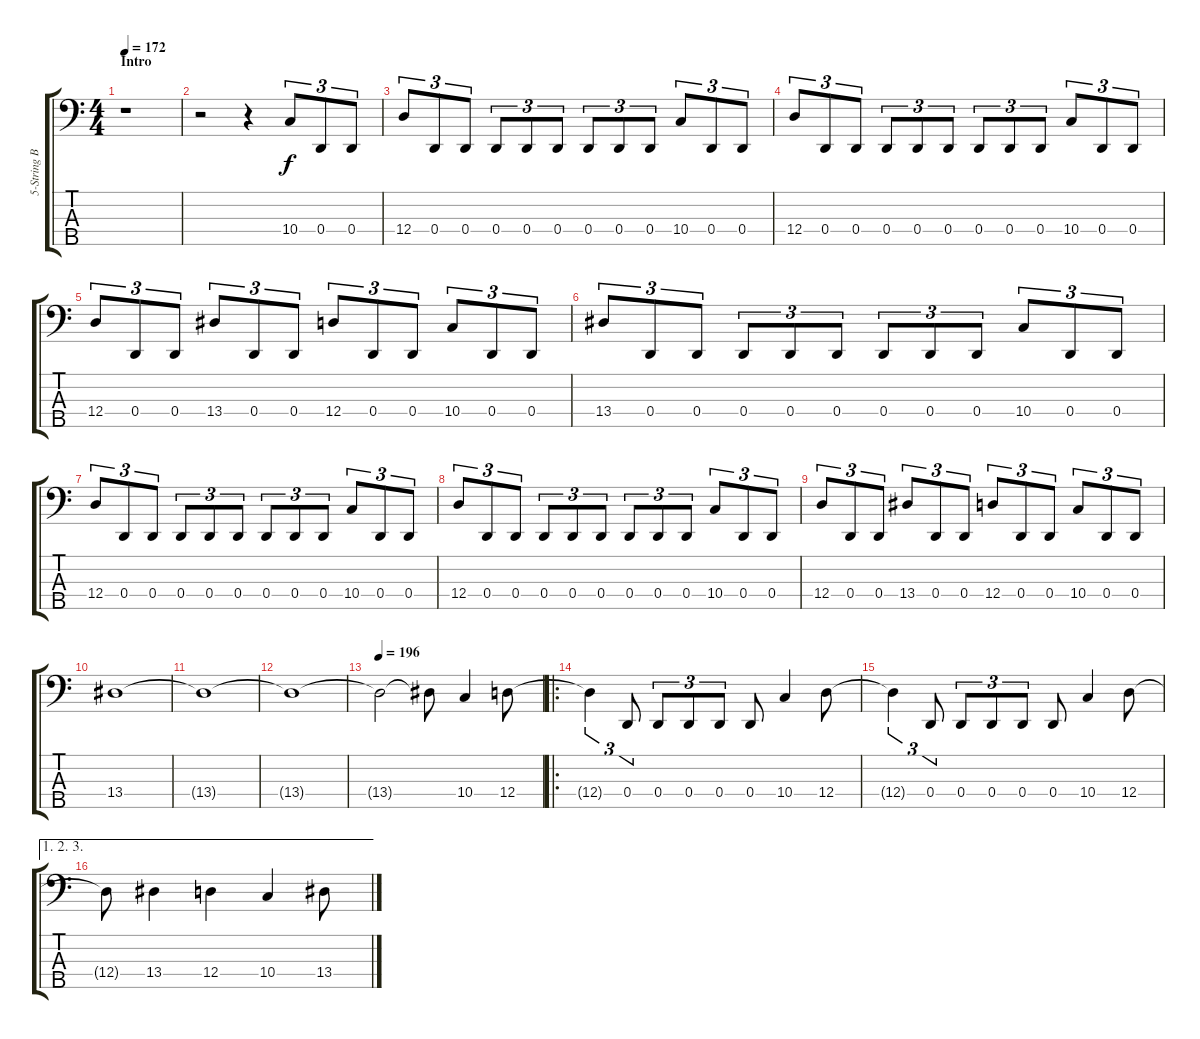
\track ("5-String Bass" "5-String B") {instrument electricbasspick}
\staff {score tabs}
\tuning (F2 C2 G1 D1 A0) {hide}
\ts (4 4)
\section ("" "Intro")
\tempo 172
\clef f4
\ks c
r.1{dy f volume 8 instrument electricbasspick} |
r.2 r.4 10.4.8{tu (3 2) volume 15} 0.4.8{tu (3 2)} 0.4.8{tu (3 2)} |
12.4.8{tu (3 2)} 0.4.8{tu (3 2)} 0.4.8{tu (3 2)} 0.4.8{tu (3 2)} 0.4.8{tu (3 2)} 0.4.8{tu (3 2)} 0.4.8{tu (3 2)} 0.4.8{tu (3 2)} 0.4.8{tu (3 2)} 10.4.8{tu (3 2)} 0.4.8{tu (3 2)} 0.4.8{tu (3 2)} |
12.4.8{tu (3 2)} 0.4.8{tu (3 2)} 0.4.8{tu (3 2)} 0.4.8{tu (3 2)} 0.4.8{tu (3 2)} 0.4.8{tu (3 2)} 0.4.8{tu (3 2)} 0.4.8{tu (3 2)} 0.4.8{tu (3 2)} 10.4.8{tu (3 2)} 0.4.8{tu (3 2)} 0.4.8{tu (3 2)} |
12.4.8{tu (3 2)} 0.4.8{tu (3 2)} 0.4.8{tu (3 2)} 13.4.8{tu (3 2)} 0.4.8{tu (3 2)} 0.4.8{tu (3 2)} 12.4.8{tu (3 2)} 0.4.8{tu (3 2)} 0.4.8{tu (3 2)} 10.4.8{tu (3 2)} 0.4.8{tu (3 2)} 0.4.8{tu (3 2)} |
13.4.8{tu (3 2)} 0.4.8{tu (3 2)} 0.4.8{tu (3 2)} 0.4.8{tu (3 2)} 0.4.8{tu (3 2)} 0.4.8{tu (3 2)} 0.4.8{tu (3 2)} 0.4.8{tu (3 2)} 0.4.8{tu (3 2)} 10.4.8{tu (3 2)} 0.4.8{tu (3 2)} 0.4.8{tu (3 2)} |
12.4.8{tu (3 2)} 0.4.8{tu (3 2)} 0.4.8{tu (3 2)} 0.4.8{tu (3 2)} 0.4.8{tu (3 2)} 0.4.8{tu (3 2)} 0.4.8{tu (3 2)} 0.4.8{tu (3 2)} 0.4.8{tu (3 2)} 10.4.8{tu (3 2)} 0.4.8{tu (3 2)} 0.4.8{tu (3 2)} |
12.4.8{tu (3 2)} 0.4.8{tu (3 2)} 0.4.8{tu (3 2)} 0.4.8{tu (3 2)} 0.4.8{tu (3 2)} 0.4.8{tu (3 2)} 0.4.8{tu (3 2)} 0.4.8{tu (3 2)} 0.4.8{tu (3 2)} 10.4.8{tu (3 2)} 0.4.8{tu (3 2)} 0.4.8{tu (3 2)} |
12.4.8{tu (3 2)} 0.4.8{tu (3 2)} 0.4.8{tu (3 2)} 13.4.8{tu (3 2)} 0.4.8{tu (3 2)} 0.4.8{tu (3 2)} 12.4.8{tu (3 2)} 0.4.8{tu (3 2)} 0.4.8{tu (3 2)} 10.4.8{tu (3 2)} 0.4.8{tu (3 2)} 0.4.8{tu (3 2)} |
13.4.1 |
13.4{t}.1 |
13.4{t}.1 |
\tempo 196
13.4{t}.2 13.4{t}.8 10.4.4 12.4.8 |
\ro
12.4{t}.4{tu (3 2)} 0.4.8{tu (3 2)} 0.4.8{tu (3 2)} 0.4.8{tu (3 2)} 0.4.8{tu (3 2)} 0.4.8 10.4.4 12.4.8 |
12.4{t}.4{tu (3 2)} 0.4.8{tu (3 2)} 0.4.8{tu (3 2)} 0.4.8{tu (3 2)} 0.4.8{tu (3 2)} 0.4.8 10.4.4 12.4.8 |
\ae (1 2 3)
12.4{t}.8 13.4.4 12.4.4 10.4.4 13.4.8
